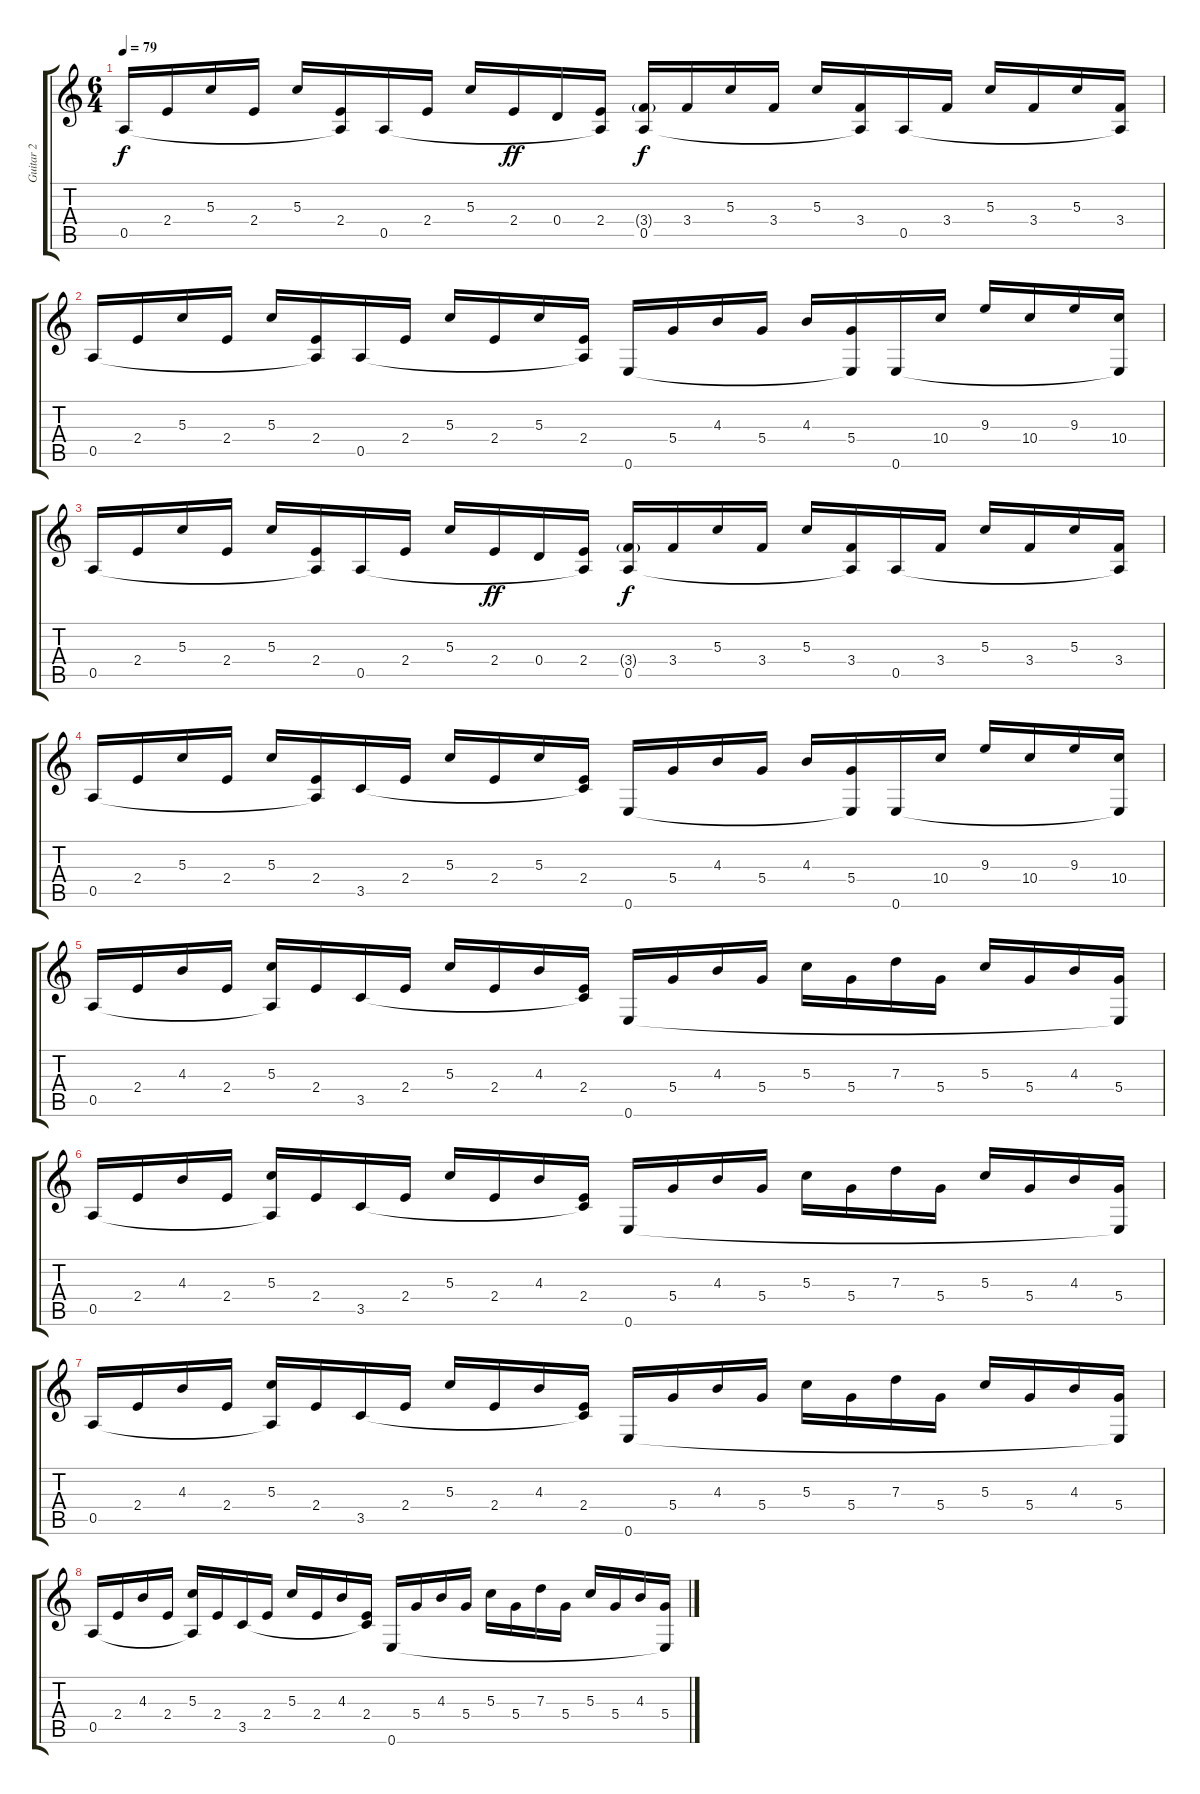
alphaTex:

\track ("Guitar 2" "Guitar 2") {instrument acousticguitarnylon}
\staff {score tabs}
\tuning (E4 B3 G3 D3 A2 E2) {hide}
\ts (6 4)
\tempo 79
\clef g2
\ks c
0.5.16{dy f volume 14} 2.4.16 5.3.16 2.4.16 5.3.16 (2.4 0.5{t}).16 0.5.16 2.4.16 5.3.16 2.4.16{dy ff} 0.4.16 (2.4 0.5{t}).16 (3.4{g} 0.5).16{dy f} 3.4.16 5.3.16 3.4.16 5.3.16 (3.4 0.5{t}).16 0.5.16 3.4.16 5.3.16 3.4.16 5.3.16 (3.4 0.5{t}).16 |
0.5.16 2.4.16 5.3.16 2.4.16 5.3.16 (2.4 0.5{t}).16 0.5.16 2.4.16 5.3.16 2.4.16 5.3.16 (2.4 0.5{t}).16 0.6.16 5.4.16 4.3.16 5.4.16 4.3.16 (5.4 0.6{t}).16 0.6.16 10.4.16 9.3.16 10.4.16 9.3.16 (10.4 0.6{t}).16 |
0.5.16{volume 14} 2.4.16 5.3.16 2.4.16 5.3.16 (2.4 0.5{t}).16 0.5.16 2.4.16 5.3.16 2.4.16{dy ff} 0.4.16 (2.4 0.5{t}).16 (3.4{g} 0.5).16{dy f} 3.4.16 5.3.16 3.4.16 5.3.16 (3.4 0.5{t}).16 0.5.16 3.4.16 5.3.16 3.4.16 5.3.16 (3.4 0.5{t}).16 |
0.5.16 2.4.16 5.3.16 2.4.16 5.3.16 (2.4 0.5{t}).16 3.5.16 2.4.16 5.3.16 2.4.16 5.3.16 (2.4 3.5{t}).16 0.6.16 5.4.16 4.3.16 5.4.16 4.3.16 (5.4 0.6{t}).16 0.6.16 10.4.16 9.3.16 10.4.16 9.3.16 (10.4 0.6{t}).16 |
0.5.16{volume 11} 2.4.16 4.3.16 2.4.16 (5.3 0.5{t}).16 2.4.16 3.5.16 2.4.16 5.3.16 2.4.16 4.3.16 (2.4 3.5{t}).16 0.6.16 5.4.16 4.3.16 5.4.16 5.3.16 5.4.16 7.3.16 5.4.16 5.3.16 5.4.16 4.3.16 (5.4 0.6{t}).16 |
0.5.16{volume 11} 2.4.16 4.3.16 2.4.16 (5.3 0.5{t}).16 2.4.16 3.5.16 2.4.16 5.3.16 2.4.16 4.3.16 (2.4 3.5{t}).16 0.6.16 5.4.16 4.3.16 5.4.16 5.3.16 5.4.16 7.3.16 5.4.16 5.3.16 5.4.16 4.3.16 (5.4 0.6{t}).16 |
0.5.16{volume 11} 2.4.16 4.3.16 2.4.16 (5.3 0.5{t}).16 2.4.16 3.5.16 2.4.16 5.3.16 2.4.16 4.3.16 (2.4 3.5{t}).16 0.6.16 5.4.16 4.3.16 5.4.16 5.3.16 5.4.16 7.3.16 5.4.16 5.3.16 5.4.16 4.3.16 (5.4 0.6{t}).16 |
0.5.16{volume 11} 2.4.16 4.3.16 2.4.16 (5.3 0.5{t}).16 2.4.16 3.5.16 2.4.16 5.3.16 2.4.16 4.3.16 (2.4 3.5{t}).16 0.6.16 5.4.16 4.3.16 5.4.16 5.3.16 5.4.16 7.3.16 5.4.16 5.3.16 5.4.16 4.3.16 (5.4 0.6{t}).16
